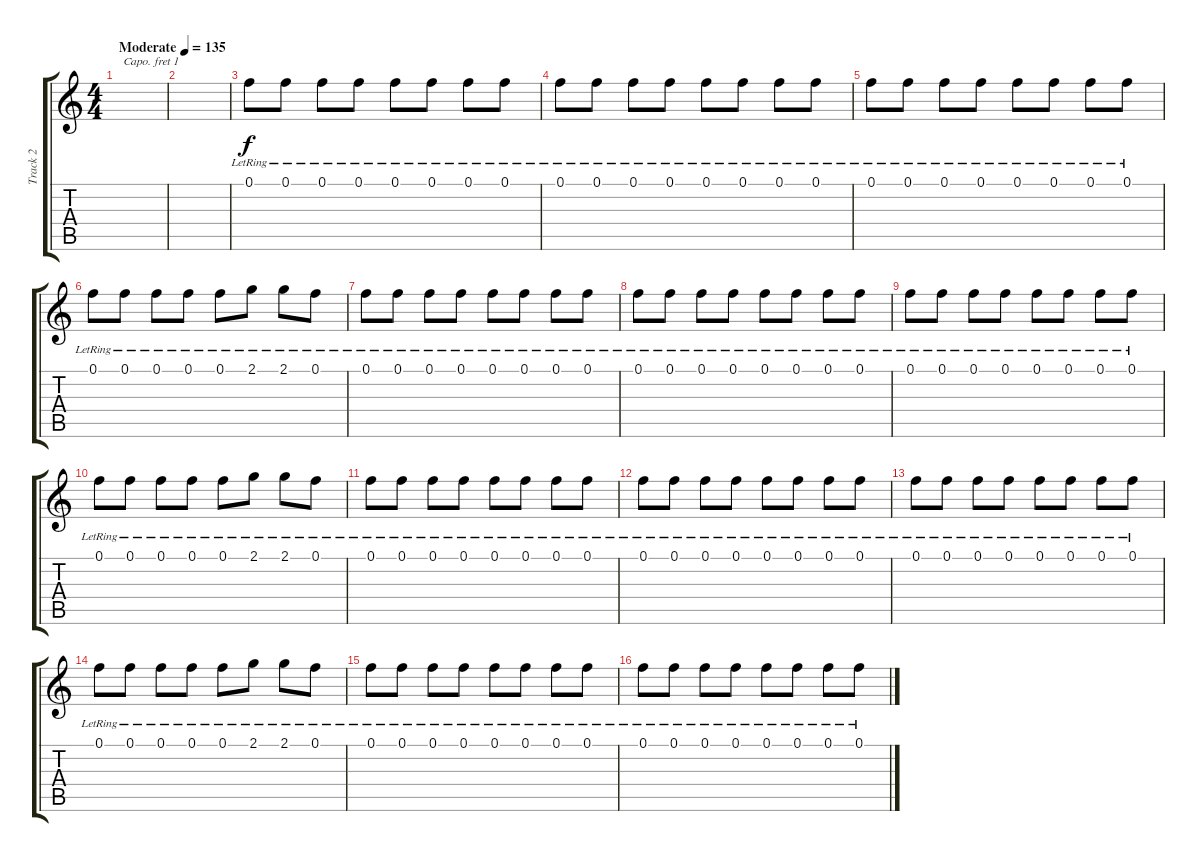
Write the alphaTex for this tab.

\track ("Track 2" "Track 2") {instrument electricguitarclean}
\staff {score tabs}
\capo 1
\tuning (E4 B3 G3 D3 A2 E2) {hide}
\ts (4 4)
\tempo (135 "Moderate")
\clef g2
\ks c
|
|
0.1{lr}.8 0.1{lr}.8 0.1{lr}.8 0.1{lr}.8 0.1{lr}.8 0.1{lr}.8 0.1{lr}.8 0.1{lr}.8 |
0.1{lr}.8 0.1{lr}.8 0.1{lr}.8 0.1{lr}.8 0.1{lr}.8 0.1{lr}.8 0.1{lr}.8 0.1{lr}.8 |
0.1{lr}.8 0.1{lr}.8 0.1{lr}.8 0.1{lr}.8 0.1{lr}.8 0.1{lr}.8 0.1{lr}.8 0.1{lr}.8 |
0.1{lr}.8 0.1{lr}.8 0.1{lr}.8 0.1{lr}.8 0.1{lr}.8 2.1{lr}.8 2.1{lr}.8 0.1{lr}.8 |
0.1{lr}.8 0.1{lr}.8 0.1{lr}.8 0.1{lr}.8 0.1{lr}.8 0.1{lr}.8 0.1{lr}.8 0.1{lr}.8 |
0.1{lr}.8 0.1{lr}.8 0.1{lr}.8 0.1{lr}.8 0.1{lr}.8 0.1{lr}.8 0.1{lr}.8 0.1{lr}.8 |
0.1{lr}.8 0.1{lr}.8 0.1{lr}.8 0.1{lr}.8 0.1{lr}.8 0.1{lr}.8 0.1{lr}.8 0.1{lr}.8 |
0.1{lr}.8 0.1{lr}.8 0.1{lr}.8 0.1{lr}.8 0.1{lr}.8 2.1{lr}.8 2.1{lr}.8 0.1{lr}.8 |
0.1{lr}.8 0.1{lr}.8 0.1{lr}.8 0.1{lr}.8 0.1{lr}.8 0.1{lr}.8 0.1{lr}.8 0.1{lr}.8 |
0.1{lr}.8 0.1{lr}.8 0.1{lr}.8 0.1{lr}.8 0.1{lr}.8 0.1{lr}.8 0.1{lr}.8 0.1{lr}.8 |
0.1{lr}.8 0.1{lr}.8 0.1{lr}.8 0.1{lr}.8 0.1{lr}.8 0.1{lr}.8 0.1{lr}.8 0.1{lr}.8 |
0.1{lr}.8 0.1{lr}.8 0.1{lr}.8 0.1{lr}.8 0.1{lr}.8 2.1{lr}.8 2.1{lr}.8 0.1{lr}.8 |
0.1{lr}.8 0.1{lr}.8 0.1{lr}.8 0.1{lr}.8 0.1{lr}.8 0.1{lr}.8 0.1{lr}.8 0.1{lr}.8 |
0.1{lr}.8 0.1{lr}.8 0.1{lr}.8 0.1{lr}.8 0.1{lr}.8 0.1{lr}.8 0.1{lr}.8 0.1{lr}.8
